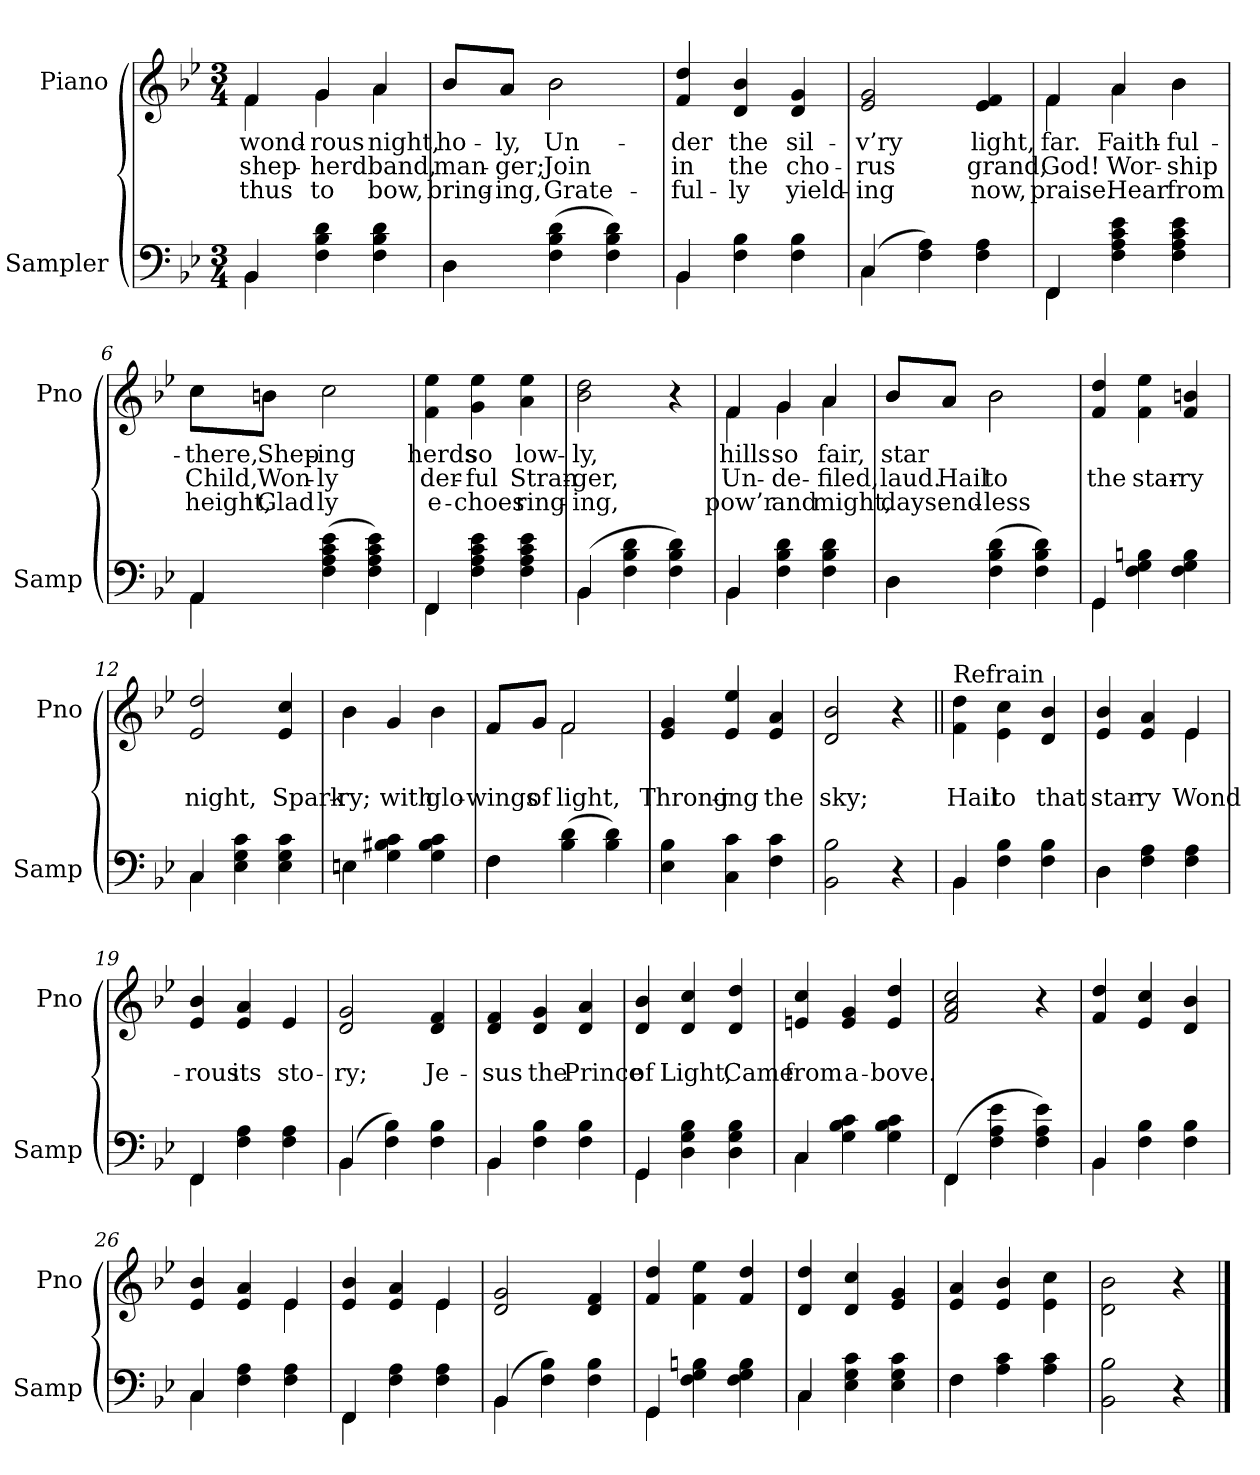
**kern	**kern	**text	**text	**text
*part2	*part1	*part1	*part1	*part1
*staff2	*staff1	*staff1	*staff1	*staff1
*I"Sampler	*I"Piano	*	*	*
*I'Samp	*I'Pno	*	*	*
*clefF4	*clefG2	*	*	*
*k[b-e-]	*k[b-e-]	*	*	*
*B-:	*B-:	*	*	*
*M3/4	*M3/4	*	*	*
=1	=1	=1	=1	=1
*^	*^	*	*	*
4BB-/	4BB-	4f/	4f	wond-	shep-	thus
4F 4B- 4d	2ryy	4g/	4g	-rous	-herd	to
4F 4B- 4d	.	4a/	4a	night,	band,	bow,
=2	=2	=2	=2	=2	=2	=2
4D\	4D	8b-/L	8b-/L	ho-	man-	bring-
.	.	8a/J	8a/J	-ly,	-ger;	-ing,
(4F 4B- 4d	2ryy	2b-\	2b-	Un-	Join	Grate-
4F 4B- 4d)	.	.	.	.	.	.
*	*	*v	*v	*	*	*
=3	=3	=3	=3	=3	=3
4BB-/	4BB-	4f 4dd	-der	in	-ful-
4F 4B-	2ryy	4d 4b-	the	the	-ly
4F 4B-	.	4d 4g	sil-	cho-	yield-
=4	=4	=4	=4	=4	=4
(4C/	4C	2e- 2g	-v’ry	-rus	-ing
4F 4A)	2ryy	.	.	.	.
4F 4A	.	4e- 4f	light,	grand,	now,
=5	=5	=5	=5	=5	=5
*	*	*^	*	*	*
4FF/	4FF	4f/	4f	-far.	God!	praise.
4F 4A 4c 4e-	2ryy	4a/	4a	Faith-	Wor-	Hear
4F 4A 4c 4e-	.	4b-\	4b-	-ful-	-ship	from
=6	=6	=6	=6	=6	=6	=6
4AA/	4AA	8cc\L	8cc\L	there,	Child,	height,
.	.	8bn\J	8bn\J	Shep-	Won-	Glad
(4F 4A 4c 4e-	2ryy	2cc	2ryy	-ing	-ly	-ly
4F 4A 4c 4e-)	.	.	.	.	.	.
*	*	*v	*v	*	*	*
=7	=7	=7	=7	=7	=7
4FF/	4FF	4f 4ee-	-herds	-der-	e-
4F 4A 4c 4e-	2ryy	4g 4ee-	so	-ful	-choes
4F 4A 4c 4e-	.	4a 4ee-	low-	Stran-	ring-
=8	=8	=8	=8	=8	=8
(4BB-/	4BB-	2b- 2dd	-ly,	-ger,	-ing,
4F 4B- 4d	2ryy	.	.	.	.
4F 4B- 4d)	.	4r	.	.	.
=9	=9	=9	=9	=9	=9
*	*	*^	*	*	*
4BB-/	4BB-	4f/	4f	hills	Un-	pow’r
4F 4B- 4d	2ryy	4g/	4g	so	-de-	and
4F 4B- 4d	.	4a/	4a	fair,	-filed,	might,
=10	=10	=10	=10	=10	=10	=10
4D\	4D	8b-/L	8b-/L	star	laud.	days.
.	.	8a/J	8a/J	.	Hail	end-
(4F 4B- 4d	2ryy	2b-\	2b-	.	to	-less
4F 4B- 4d)	.	.	.	.	.	.
*	*	*v	*v	*	*	*
=11	=11	=11	=11	=11	=11
4GG/	4GG	4f 4dd	.	the	.
4F 4G 4Bn	2ryy	4f 4ee-	.	star-	.
4F 4G 4B	.	4f 4bn	.	-ry	.
=12	=12	=12	=12	=12	=12
4C/	4C	2e- 2dd	.	night,	.
4E- 4G 4c	2ryy	.	.	.	.
4E- 4G 4c	.	4e- 4cc	.	Spark-	.
=13	=13	=13	=13	=13	=13
*	*	*^	*	*	*
4En\	4En	4b-\	4b-	.	-ry;	.
4G 4B#X 4c	2ryy	4g	2ryy	.	with	.
4G 4B# 4c	.	4b-	.	.	glo-	.
=14	=14	=14	=14	=14	=14	=14
4F\	4F	8f/L	8f/L	.	wings	.
.	.	8g/J	8g/J	.	of	.
(4B- 4d	2ryy	2f/	2f	.	light,	.
4B- 4d)	.	.	.	.	.	.
*v	*v	*	*	*	*	*
*	*v	*v	*	*	*
=15	=15	=15	=15	=15
4E- 4B-	4e- 4g	.	Throng-	.
4C 4c	4e- 4ee-	.	-ing	.
4F 4c	4e- 4a	.	the	.
=16	=16	=16	=16	=16
2BB- 2B-	2d 2b-	.	sky;	.
4r	4r	.	.	.
=17	=17||	=17||	=17||	=17||
*^	*	*	*	*
!	!	!LO:TX:t=Refrain	!	!	!
4BB-/	4BB-	4f\ 4dd\	.	Hail	.
4F 4B-	2ryy	4e-\ 4cc\	.	to	.
4F 4B-	.	4d 4b-	.	that	.
=18	=18	=18	=18	=18	=18
*	*	*^	*	*	*
4D\	4D	4e- 4b-	2ryy	.	star-	.
4F 4A	2ryy	4e- 4a	.	.	-ry	.
4F 4A	.	4e-/	4e-	.	Wond-	.
*	*	*v	*v	*	*	*
=19	=19	=19	=19	=19	=19
4FF/	4FF	4e- 4b-	.	-rous	.
4F 4A	2ryy	4e- 4a	.	its	.
4F 4A	.	4e-	.	sto-	.
=20	=20	=20	=20	=20	=20
(4BB-/	4BB-	2d 2g	.	-ry;	.
4F 4B-)	2ryy	.	.	.	.
4F 4B-	.	4d 4f	.	Je-	.
=21	=21	=21	=21	=21	=21
4BB-/	4BB-	4d 4f	.	-sus	.
4F 4B-	2ryy	4d 4g	.	the	.
4F 4B-	.	4d 4a	.	Prince	.
=22	=22	=22	=22	=22	=22
4GG/	4GG	4d 4b-	.	of	.
4D 4G 4B-	2ryy	4d 4cc	.	Light,	.
4D 4G 4B-	.	4d 4dd	.	Came	.
=23	=23	=23	=23	=23	=23
4C/	4C	4en 4cc	.	from	.
4G 4B- 4c	2ryy	4e 4g	.	a-	.
4G 4B- 4c	.	4e 4dd	.	-bove.	.
=24	=24	=24	=24	=24	=24
(4FF/	4FF	2f 2a 2cc	.	.	.
4F 4A 4e-	2ryy	.	.	.	.
4F 4A 4e-)	.	4r	.	.	.
=25	=25	=25	=25	=25	=25
4BB-/	4BB-	4f 4dd	.	.	.
4F 4B-	2ryy	4e- 4cc	.	.	.
4F 4B-	.	4d 4b-	.	.	.
=26	=26	=26	=26	=26	=26
*	*	*^	*	*	*
4C/	4C	4e- 4b-	2ryy	.	.	.
4F 4A	2ryy	4e- 4a	.	.	.	.
4F 4A	.	4e-/	4e-	.	.	.
=27	=27	=27	=27	=27	=27	=27
4FF/	4FF	4e- 4b-	2ryy	.	.	.
4F 4A	2ryy	4e- 4a	.	.	.	.
4F 4A	.	4e-/	4e-	.	.	.
*	*	*v	*v	*	*	*
=28	=28	=28	=28	=28	=28
(4BB-/	4BB-	2d 2g	.	.	.
4F 4B-)	2ryy	.	.	.	.
4F 4B-	.	4d 4f	.	.	.
=29	=29	=29	=29	=29	=29
4GG/	4GG	4f 4dd	.	.	.
4F 4G 4Bn	2ryy	4f 4ee-	.	.	.
4F 4G 4B	.	4f 4dd	.	.	.
=30	=30	=30	=30	=30	=30
4C/	4C	4d 4dd	.	.	.
4E- 4G 4c	2ryy	4d 4cc	.	.	.
4E- 4G 4c	.	4e- 4g	.	.	.
=31	=31	=31	=31	=31	=31
4F\	4F	4e- 4a	.	.	.
4A 4c	2ryy	4e- 4b-	.	.	.
4A 4c	.	4e-\ 4cc\	.	.	.
*v	*v	*	*	*	*
=32	=32	=32	=32	=32
2BB- 2B-	2d\ 2b-\	.	.	.
4r	4r	.	.	.
==	==	==	==	==
*-	*-	*-	*-	*-
